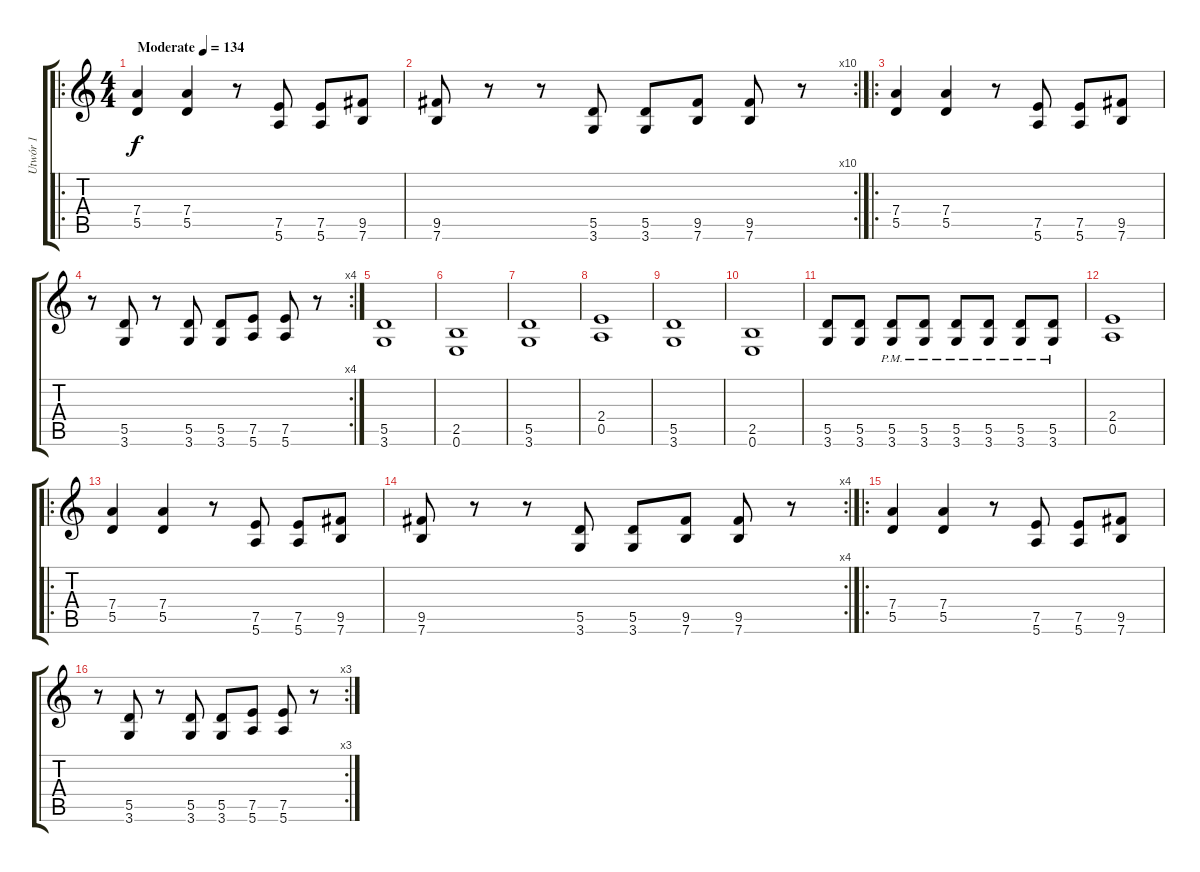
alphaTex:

\track ("Utwór 1" "Utwór 1") {instrument overdrivenguitar}
\staff {score tabs}
\tuning (E4 B3 G3 D3 A2 E2) {hide}
\ro
\ts (4 4)
\tempo (134 "Moderate")
\clef g2
\ks c
(7.4 5.5).4{dy f instrument overdrivenguitar} (7.4 5.5).4 r.8 (7.5 5.6).8 (7.5 5.6).8 (9.5 7.6).8 |
\rc 10
(9.5 7.6).8 r.8 r.8 (5.5 3.6).8 (5.5 3.6).8 (9.5 7.6).8 (9.5 7.6).8 r.8 |
\ro
(7.4 5.5).4 (7.4 5.5).4 r.8 (7.5 5.6).8 (7.5 5.6).8 (9.5 7.6).8 |
\rc 4
r.8 (5.5 3.6).8 r.8 (5.5 3.6).8 (5.5 3.6).8 (7.5 5.6).8 (7.5 5.6).8 r.8 |
(5.5 3.6).1 |
(2.5 0.6).1 |
(5.5 3.6).1 |
(2.4 0.5).1 |
(5.5 3.6).1 |
(2.5 0.6).1 |
(5.5 3.6).8 (5.5 3.6).8 (5.5 3.6{pm}).8 (5.5 3.6{pm}).8 (5.5 3.6{pm}).8 (5.5 3.6{pm}).8 (5.5 3.6{pm}).8 (5.5 3.6{pm}).8 |
(2.4 0.5).1 |
\ro
(7.4 5.5).4 (7.4 5.5).4 r.8 (7.5 5.6).8 (7.5 5.6).8 (9.5 7.6).8 |
\rc 4
(9.5 7.6).8 r.8 r.8 (5.5 3.6).8 (5.5 3.6).8 (9.5 7.6).8 (9.5 7.6).8 r.8 |
\ro
(7.4 5.5).4 (7.4 5.5).4 r.8 (7.5 5.6).8 (7.5 5.6).8 (9.5 7.6).8 |
\rc 3
r.8 (5.5 3.6).8 r.8 (5.5 3.6).8 (5.5 3.6).8 (7.5 5.6).8 (7.5 5.6).8 r.8
